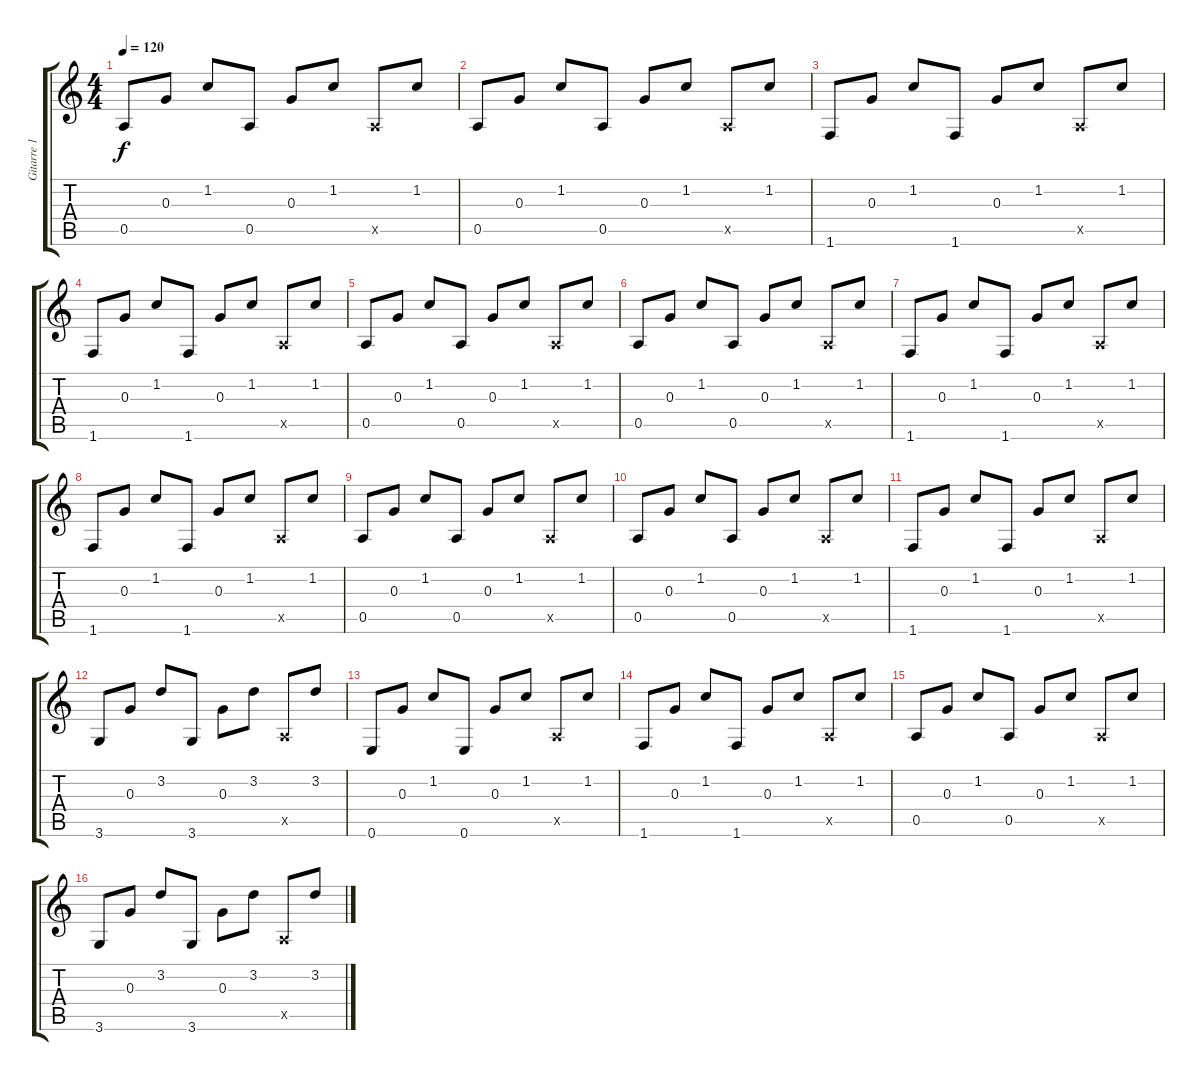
\track ("Gitarre 1" "Gitarre 1") {instrument electricguitarjazz}
\staff {score tabs}
\tuning (E4 B3 G3 D3 A2 E2) {hide}
\ts (4 4)
\tempo 120
\clef g2
\ks c
0.5.8{dy f instrument electricguitarjazz} 0.3.8 1.2.8 0.5.8 0.3.8 1.2.8 0.5{x}.8 1.2.8 |
0.5.8 0.3.8 1.2.8 0.5.8 0.3.8 1.2.8 0.5{x}.8 1.2.8 |
1.6.8 0.3.8 1.2.8 1.6.8 0.3.8 1.2.8 0.5{x}.8 1.2.8 |
1.6.8 0.3.8 1.2.8 1.6.8 0.3.8 1.2.8 0.5{x}.8 1.2.8 |
0.5.8 0.3.8 1.2.8 0.5.8 0.3.8 1.2.8 0.5{x}.8 1.2.8 |
0.5.8 0.3.8 1.2.8 0.5.8 0.3.8 1.2.8 0.5{x}.8 1.2.8 |
1.6.8 0.3.8 1.2.8 1.6.8 0.3.8 1.2.8 0.5{x}.8 1.2.8 |
1.6.8 0.3.8 1.2.8 1.6.8 0.3.8 1.2.8 0.5{x}.8 1.2.8 |
0.5.8 0.3.8 1.2.8 0.5.8 0.3.8 1.2.8 0.5{x}.8 1.2.8 |
0.5.8 0.3.8 1.2.8 0.5.8 0.3.8 1.2.8 0.5{x}.8 1.2.8 |
1.6.8 0.3.8 1.2.8 1.6.8 0.3.8 1.2.8 0.5{x}.8 1.2.8 |
3.6.8 0.3.8 3.2.8 3.6.8 0.3.8 3.2.8 0.5{x}.8 3.2.8 |
0.6.8 0.3.8 1.2.8 0.6.8 0.3.8 1.2.8 0.5{x}.8 1.2.8 |
1.6.8 0.3.8 1.2.8 1.6.8 0.3.8 1.2.8 0.5{x}.8 1.2.8 |
0.5.8 0.3.8 1.2.8 0.5.8 0.3.8 1.2.8 0.5{x}.8 1.2.8 |
3.6.8 0.3.8 3.2.8 3.6.8 0.3.8 3.2.8 0.5{x}.8 3.2.8
